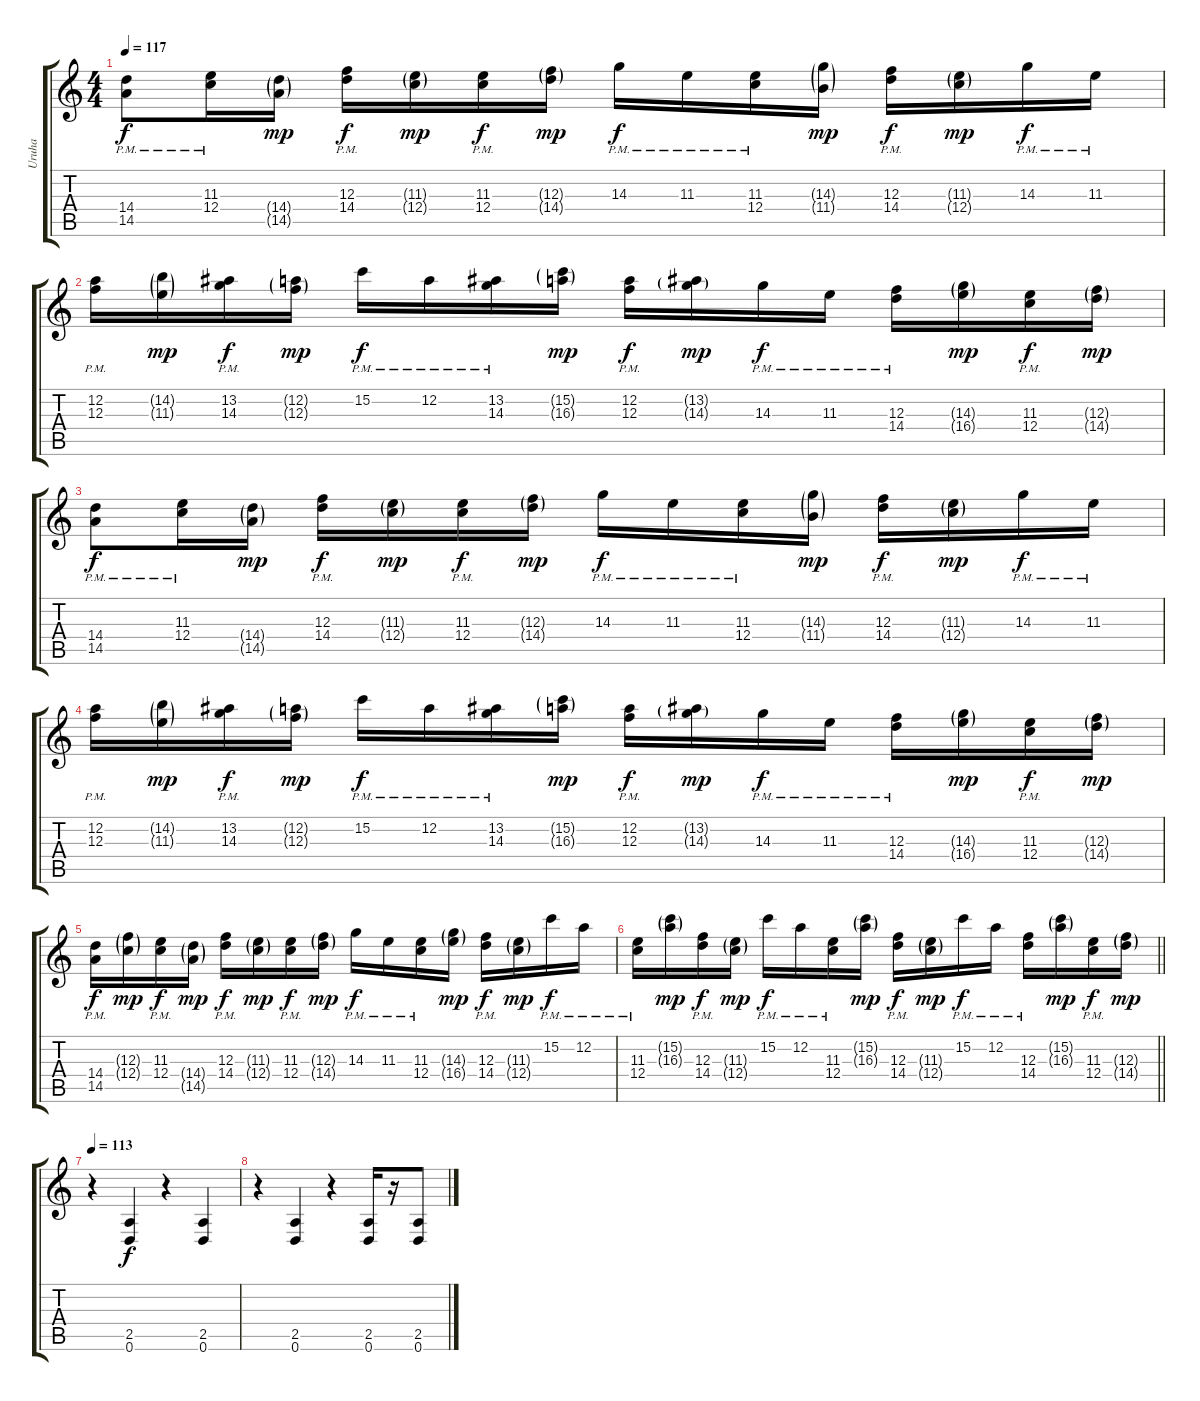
\track ("Uruha" "Uruha") {instrument distortionguitar}
\staff {score tabs}
\tuning (D4 A3 F3 C3 G2 D2) {hide}
\ts (4 4)
\tempo 117
\clef g2
\ks c
(14.4{pm} 14.5).8{dy f} (11.3{pm} 12.4).16 (14.4{g} 14.5{g}).16{dy mp} (12.3{pm} 14.4).16{dy f} (11.3{g} 12.4{g}).16{dy mp} (11.3{pm} 12.4).16{dy f} (12.3{g} 14.4{g}).16{dy mp} 14.3{pm}.16{dy f} 11.3{pm}.16 (11.3{pm} 12.4).16 (14.3{g} 11.4{g}).16{dy mp} (12.3{pm} 14.4).16{dy f} (11.3{g} 12.4{g}).16{dy mp} 14.3{pm}.16{dy f} 11.3{pm}.16 |
(12.2{pm} 12.3).16 (14.2{g} 11.3{g}).16{dy mp} (13.2{pm} 14.3).16{dy f} (12.2{g} 12.3{g}).16{dy mp} 15.2{pm}.16{dy f} 12.2{pm}.16 (13.2{pm} 14.3).16 (15.2{g} 16.3{g}).16{dy mp} (12.2{pm} 12.3).16{dy f} (13.2{g} 14.3{g}).16{dy mp} 14.3{pm}.16{dy f} 11.3{pm}.16 (12.3{pm} 14.4).16 (14.3{g} 16.4{g}).16{dy mp} (11.3{pm} 12.4).16{dy f} (12.3{g} 14.4{g}).16{dy mp} |
(14.4{pm} 14.5).8{dy f} (11.3{pm} 12.4).16 (14.4{g} 14.5{g}).16{dy mp} (12.3{pm} 14.4).16{dy f} (11.3{g} 12.4{g}).16{dy mp} (11.3{pm} 12.4).16{dy f} (12.3{g} 14.4{g}).16{dy mp} 14.3{pm}.16{dy f} 11.3{pm}.16 (11.3{pm} 12.4).16 (14.3{g} 11.4{g}).16{dy mp} (12.3{pm} 14.4).16{dy f} (11.3{g} 12.4{g}).16{dy mp} 14.3{pm}.16{dy f} 11.3{pm}.16 |
(12.2{pm} 12.3).16 (14.2{g} 11.3{g}).16{dy mp} (13.2{pm} 14.3).16{dy f} (12.2{g} 12.3{g}).16{dy mp} 15.2{pm}.16{dy f} 12.2{pm}.16 (13.2{pm} 14.3).16 (15.2{g} 16.3{g}).16{dy mp} (12.2{pm} 12.3).16{dy f} (13.2{g} 14.3{g}).16{dy mp} 14.3{pm}.16{dy f} 11.3{pm}.16 (12.3{pm} 14.4).16 (14.3{g} 16.4{g}).16{dy mp} (11.3{pm} 12.4).16{dy f} (12.3{g} 14.4{g}).16{dy mp} |
(14.4{pm} 14.5{pm}).16{dy f} (12.3{g} 12.4{g}).16{dy mp} (11.3{pm} 12.4{pm}).16{dy f} (14.4{g} 14.5{g}).16{dy mp} (12.3{pm} 14.4{pm}).16{dy f} (11.3{g} 12.4{g}).16{dy mp} (11.3{pm} 12.4{pm}).16{dy f} (12.3{g} 14.4{g}).16{dy mp} 14.3{pm}.16{dy f} 11.3{pm}.16 (11.3{pm} 12.4{pm}).16 (14.3{g} 16.4{g}).16{dy mp} (12.3{pm} 14.4{pm}).16{dy f} (11.3{g} 12.4{g}).16{dy mp} 15.2{pm}.16{dy f} 12.2{pm}.16 |
\barLineRight lightlight
(11.3{pm} 12.4{pm}).16 (15.2{g} 16.3{g}).16{dy mp} (12.3{pm} 14.4{pm}).16{dy f} (11.3{g} 12.4{g}).16{dy mp} 15.2{pm}.16{dy f} 12.2{pm}.16 (11.3{pm} 12.4{pm}).16 (15.2{g} 16.3{g}).16{dy mp} (12.3{pm} 14.4{pm}).16{dy f} (11.3{g} 12.4{g}).16{dy mp} 15.2{pm}.16{dy f} 12.2{pm}.16 (12.3{pm} 14.4{pm}).16 (15.2{g} 16.3{g}).16{dy mp} (11.3{pm} 12.4{pm}).16{dy f} (12.3{g} 14.4{g}).16{dy mp} |
\tempo 113
r.4{instrument distortionguitar} (2.5 0.6).4{dy f} r.4 (2.5 0.6).4 |
r.4 (2.5 0.6).4 r.4 (2.5 0.6).16 r.16 (2.5 0.6).8
